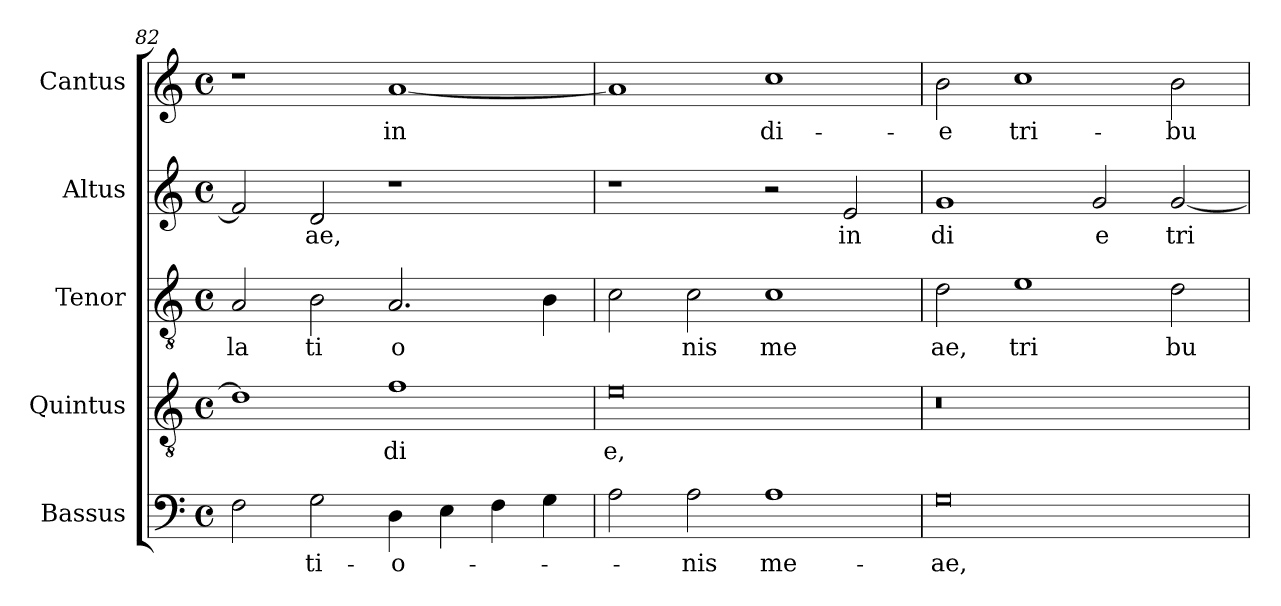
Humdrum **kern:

**kern	**text	**kern	**text	**kern	**text	**kern	**text	**kern	**text
*part5	*part5	*part4	*part4	*part3	*part3	*part2	*part2	*part1	*part1
*staff5	*staff5	*staff4	*staff4	*staff3	*staff3	*staff2	*staff2	*staff1	*staff1
*I"Bassus	*	*I"Quintus	*	*I"Tenor	*	*I"Altus	*	*I"Cantus	*
*clefF4	*	*clefGv2	*	*clefGv2	*	*clefG2	*	*clefG2	*
*M4/4	*	*M4/4	*	*M4/4	*	*M4/4	*	*M4/4	*
*met(c)	*	*met(c)	*	*met(c)	*	*met(c)	*	*met(c)	*
=82	=82	=82	=82	=82	=82	=82	=82	=82	=82
!	!	!	!	!	!LO:LY:b:cj	!	!	!	!
2F\	.	1d]	.	2A/	la	2f/]	.	1r	.
!	!LO:LY:b:cj	!	!	!	!LO:LY:b:cj	!	!LO:LY:b:cj	!	!
2G\	-ti-	.	.	2B\	ti	2d/	ae,	.	.
!	!LO:LY:b:cj	!	!LO:LY:b:cj	!	!LO:LY:b:cj	!	!	!	!LO:LY:b:cj
4D\	-o-	1f	di	2.A/	o	1r	.	[<1a	in
4E\	.	.	.	.	.	.	.	.	.
4F\	.	.	.	.	.	.	.	.	.
4G\	.	.	.	4B\	.	.	.	.	.
=83	=83	=83	=83	=83	=83	=83	=83	=83	=83
!	!	!	!LO:LY:b:cj	!	!	!	!	!	!
2A\	.	0e	e,	2c\	.	1r	.	1a]	.
!	!LO:LY:b:cj	!	!	!	!LO:LY:b:cj	!	!	!	!
2A\	-nis	.	.	2c\	nis	.	.	.	.
!	!LO:LY:b:cj	!	!	!	!LO:LY:b:cj	!	!	!	!LO:LY:b:cj
1A	me-	.	.	1c	me	2r	.	1cc	di-
!	!	!	!	!	!	!	!LO:LY:b:cj	!	!
.	.	.	.	.	.	2e/	in	.	.
=84	=84	=84	=84	=84	=84	=84	=84	=84	=84
!	!LO:LY:b:cj	!	!	!	!LO:LY:b:cj	!	!LO:LY:b:cj	!	!LO:LY:b:cj
0G	-ae,	0r	.	2d\	ae,	1g	di	2b\	-e
!	!	!	!	!	!LO:LY:b:cj	!	!	!	!LO:LY:b:cj
.	.	.	.	1e	tri	.	.	1cc	tri-
!	!	!	!	!	!	!	!LO:LY:b:cj	!	!
.	.	.	.	.	.	2g/	e	.	.
!	!	!	!	!	!LO:LY:b:cj	!	!LO:LY:b:cj	!	!LO:LY:b:cj
.	.	.	.	2d\	bu	[<2g/	tri	2b\	-bu-
=	=	=	=	=	=	=	=	=	=
*-	*-	*-	*-	*-	*-	*-	*-	*-	*-
